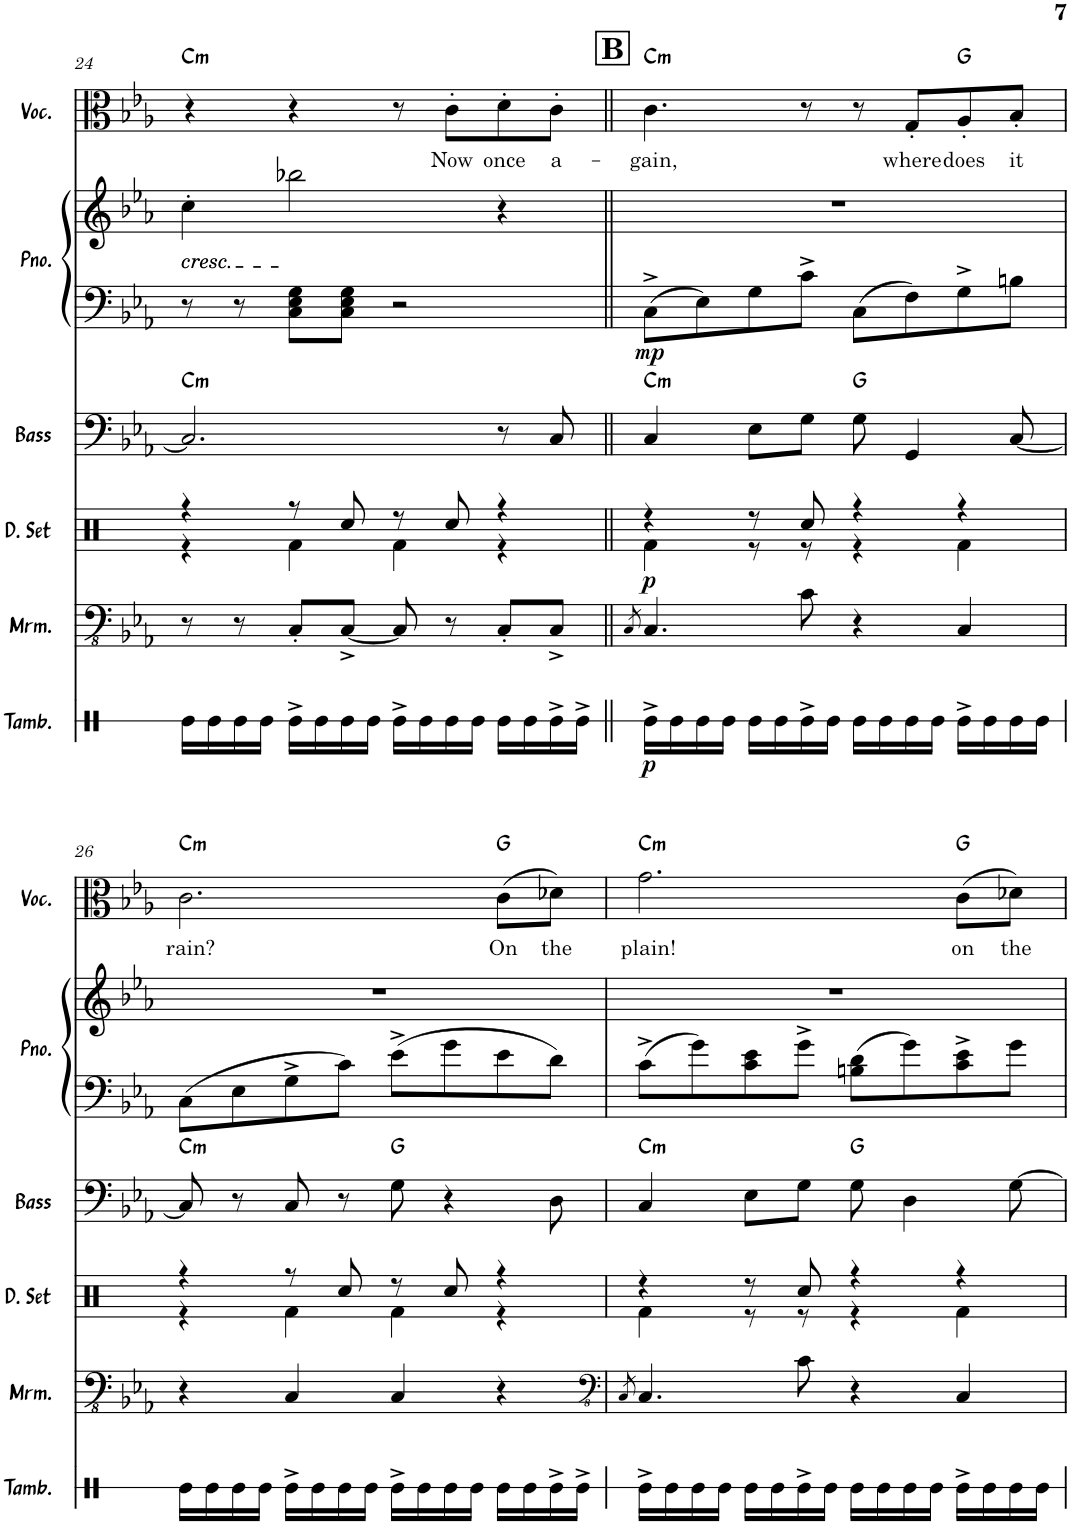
**kern	**dynam	**kern	**kern	**dynam	**kern	**harte	**kern	**kern	**dynam	**kern	**text	**harte
*part6	*part6	*part5	*part4	*part4	*part3	*part3	*part2	*part2	*part2	*part1	*part1	*part1
*staff7	*staff7	*staff6	*staff5	*staff5	*staff4	*	*staff3	*staff2	*staff2/3	*staff1	*staff1	*
*I"Tambourine	*	*I"Marimba	*I"Drumset	*	*I"Acoustic Bass	*	*I"Piano	*	*	*I"Vocals	*	*
*I'Tamb.	*	*I'Mrm.	*I'D. Set	*	*I'Bass	*	*I'Pno.	*	*	*I'Voc.	*	*
!!LO:PB:g=z
*clefX	*	*clefFv4	*clefX	*	*clefF4	*	*clefF4	*clefG2	*	*clefC3	*	*
*	*	*	*	*	*Trd7c12	*	*	*	*	*	*	*
*k[]	*	*k[b-e-a-]	*k[]	*	*k[b-e-a-]	*	*k[b-e-a-]	*k[b-e-a-]	*	*k[b-e-a-]	*	*
*M4/4	*	*M4/4	*M4/4	*	*M4/4	*	*M4/4	*M4/4	*	*M4/4	*	*
=24	=24	=24	=24	=24	=24	=24	=24	=24	=24	=24	=24	=24
*	*	*	*^	*	*	*	*	*	*	*	*	*
!	!	!	!	!	!	!	!	!	!LO:TX:b:i:t=cresc.	!	!	!	!
!	!	!	!	!	!	!	!LO:H:kt=m	!	!LO:TX:b:i:t=cresc.	!	!	!	!LO:H:kt=m
16Re\LL	.	8r	4r	4r	.	2.C/]	C:min	8r	4cc'\	.	4r	.	C:min
16Re\	.	.	.	.	.	.	.	.	.	.	.	.	.
16Re\	.	8r	.	.	.	.	.	8r	.	.	.	.	.
16Re\JJ	.	.	.	.	.	.	.	.	.	.	.	.	.
16Re^\LL	.	8CC'/L	8r	4Rf\	.	.	.	8C\ 8E-\ 8G\L	2bb-X\	.	4r	.	.
16Re\	.	.	.	.	.	.	.	.	.	.	.	.	.
16Re\	.	[8CC^/J	8Rcc/	.	.	.	.	8C\ 8E-\ 8G\J	.	.	.	.	.
16Re\JJ	.	.	.	.	.	.	.	.	.	.	.	.	.
16Re^\LL	.	8CC/]	8r	4Rf\	.	.	.	2r	.	.	8r	.	.
16Re\	.	.	.	.	.	.	.	.	.	.	.	.	.
!	!	!	!	!	!	!	!	!	!	!	!	!LO:LY:b	!
16Re\	.	8r	8Rcc/	.	.	.	.	.	.	.	8c'\L	Now	.
16Re\JJ	.	.	.	.	.	.	.	.	.	.	.	.	.
!	!	!	!	!	!	!	!	!	!	!	!	!LO:LY:b	!
16Re\LL	.	8CC'/L	4r	4r	.	8r	.	.	4r	.	8d'\	once	.
16Re\	.	.	.	.	.	.	.	.	.	.	.	.	.
!	!	!	!	!	!	!	!	!	!	!	!	!LO:LY:b	!
16Re^\	.	8CC^/J	.	.	.	8C/	.	.	.	.	8c'\J	a-	.
16Re^\JJ	.	.	.	.	.	.	.	.	.	.	.	.	.
!!LO:REH:place=s1:a:B:cj:fs=14:t=B
=25||	=25||	=25||	=25||	=25||	=25||	=25||	=25||	=25||	=25||	=25||	=25||	=25||	=25||
.	.	8qCC/	.	.	.	.	.	.	.	.	.	.	.
!	!LO:DY:b	!	!	!	!LO:DY:b	!	!LO:H:kt=m	!	!	!LO:DY:b=2	!	!LO:LY:b	!LO:H:kt=m
16Re^\LL	p	4.CC/	4r	4Rf\	p	4C/	C:min	8C^\L	1r	mp	4.c\	-gain,	C:min
16Re\	.	.	.	.	.	.	.	.	.	.	.	.	.
16Re\	.	.	.	.	.	.	.	8E-\	.	.	.	.	.
16Re\JJ	.	.	.	.	.	.	.	.	.	.	.	.	.
16Re\LL	.	.	8r	8r	.	8E-\L	.	8G\	.	.	.	.	.
16Re\	.	.	.	.	.	.	.	.	.	.	.	.	.
16Re^\	.	8C\	8Rcc/	8r	.	8G\J	.	8c^\J	.	.	8r	.	.
16Re\JJ	.	.	.	.	.	.	.	.	.	.	.	.	.
16Re\LL	.	4r	4r	4r	.	8G\	G:maj	8C\L	.	.	8r	.	.
16Re\	.	.	.	.	.	.	.	.	.	.	.	.	.
!	!	!	!	!	!	!	!	!	!	!	!	!LO:LY:b	!
16Re\	.	.	.	.	.	4GG/	.	8F\	.	.	8G'/L	where	.
16Re\JJ	.	.	.	.	.	.	.	.	.	.	.	.	.
!	!	!	!	!	!	!	!	!	!	!	!	!LO:LY:b	!
16Re^\LL	.	4CC/	4r	4Rf\	.	.	.	8G^\	.	.	8A-'/	does	G:maj
16Re\	.	.	.	.	.	.	.	.	.	.	.	.	.
!	!	!	!	!	!	!	!	!	!	!	!	!LO:LY:b	!
16Re\	.	.	.	.	.	[8C/	.	8Bn\J	.	.	8B-'/J	it	.
16Re\JJ	.	.	.	.	.	.	.	.	.	.	.	.	.
!!LO:LB:g=z
=26	=26	=26	=26	=26	=26	=26	=26	=26	=26	=26	=26	=26	=26
!	!	!	!	!	!	!	!LO:H:kt=m	!	!	!	!	!LO:LY:b	!LO:H:kt=m
16Re\LL	.	4r	4r	4r	.	8C/]	C:min	8C\L	1r	.	2.c\	rain?	C:min
16Re\	.	.	.	.	.	.	.	.	.	.	.	.	.
16Re\	.	.	.	.	.	8r	.	8E-\	.	.	.	.	.
16Re\JJ	.	.	.	.	.	.	.	.	.	.	.	.	.
16Re^\LL	.	4CC/	8r	4Rf\	.	8C/	.	8G^\	.	.	.	.	.
16Re\	.	.	.	.	.	.	.	.	.	.	.	.	.
16Re\	.	.	8Rcc/	.	.	8r	.	8c\J	.	.	.	.	.
16Re\JJ	.	.	.	.	.	.	.	.	.	.	.	.	.
16Re^\LL	.	4CC/	8r	4Rf\	.	8G\	G:maj	8e-^\L	.	.	.	.	.
16Re\	.	.	.	.	.	.	.	.	.	.	.	.	.
16Re\	.	.	8Rcc/	.	.	4r	.	8g\	.	.	.	.	.
16Re\JJ	.	.	.	.	.	.	.	.	.	.	.	.	.
!	!	!	!	!	!	!	!	!	!	!	!	!LO:LY:b	!
16Re\LL	.	4r	4r	4r	.	.	.	8e-\	.	.	(8c\L	On	G:maj
16Re\	.	.	.	.	.	.	.	.	.	.	.	.	.
!	!	!	!	!	!	!	!	!	!	!	!	!LO:LY:b	!
16Re^\	.	.	.	.	.	8D\	.	8d\J	.	.	8d-X\J)	the	.
16Re^\JJ	.	.	.	.	.	.	.	.	.	.	.	.	.
=27	=27	=27	=27	=27	=27	=27	=27	=27	=27	=27	=27	=27	=27
*	*	*clefFv4	*	*	*	*	*	*	*	*	*	*	*
.	.	8qCC/	.	.	.	.	.	.	.	.	.	.	.
!	!	!	!	!	!	!	!LO:H:kt=m	!	!	!	!	!LO:LY:b	!LO:H:kt=m
16Re^\LL	.	4.CC/	4r	4Rf\	.	4C/	C:min	8c^\L	1r	.	2.g\	plain!	C:min
16Re\	.	.	.	.	.	.	.	.	.	.	.	.	.
16Re\	.	.	.	.	.	.	.	8g\	.	.	.	.	.
16Re\JJ	.	.	.	.	.	.	.	.	.	.	.	.	.
16Re\LL	.	.	8r	8r	.	8E-\L	.	8c\ 8e-\	.	.	.	.	.
16Re\	.	.	.	.	.	.	.	.	.	.	.	.	.
16Re^\	.	8C\	8Rcc/	8r	.	8G\J	.	8g^\J	.	.	.	.	.
16Re\JJ	.	.	.	.	.	.	.	.	.	.	.	.	.
16Re\LL	.	4r	4r	4r	.	8G\	G:maj	8Bn\ 8d\L	.	.	.	.	.
16Re\	.	.	.	.	.	.	.	.	.	.	.	.	.
16Re\	.	.	.	.	.	4D\	.	8g\	.	.	.	.	.
16Re\JJ	.	.	.	.	.	.	.	.	.	.	.	.	.
!	!	!	!	!	!	!	!	!	!	!	!	!LO:LY:b	!
16Re^\LL	.	4CC/	4r	4Rf\	.	.	.	8c\^ 8e-\^	.	.	(8c\L	on	G:maj
16Re\	.	.	.	.	.	.	.	.	.	.	.	.	.
!	!	!	!	!	!	!	!	!	!	!	!	!LO:LY:b	!
16Re\	.	.	.	.	.	[8G\	.	8g\J	.	.	8d-X\J)	the	.
16Re\JJ	.	.	.	.	.	.	.	.	.	.	.	.	.
*	*	*	*v	*v	*	*	*	*	*	*	*	*	*
=	=	=	=	=	=	=	=	=	=	=	=	=
*-	*-	*-	*-	*-	*-	*-	*-	*-	*-	*-	*-	*-
